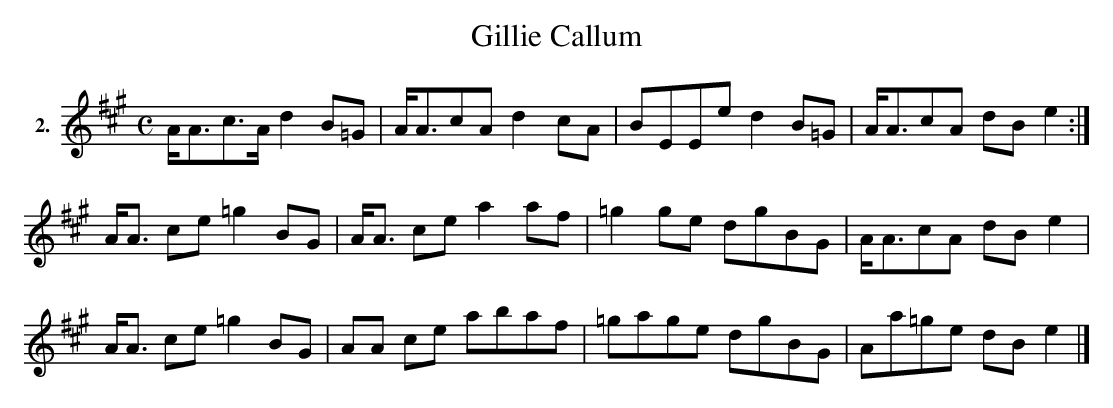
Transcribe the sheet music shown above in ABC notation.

X:1
T:Gillie Callum
M:C
L:1/8
K:A
V:1 clef=treble name="2."
[V:1] A<Ac>A d2 B=G|A<AcA d2 cA|BEEe d2 B=G|A<AcA dB e2:|
A<A ce =g2 BG|A<A ce a2 af|=g2 ge dgBG|A<AcA dB e2|
A<A ce =g2 BG|AA ce abaf|=gage dgBG|Aa=ge dB e2|]
